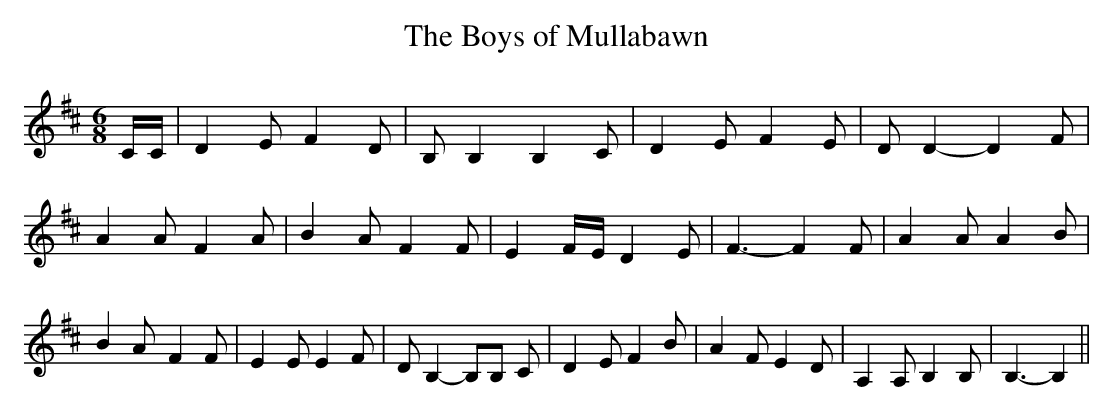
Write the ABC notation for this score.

X:1
T:The Boys of Mullabawn
M:6/8
L:1/4
K:D
 C/4C/4| D E/2 F D/2| B,/2 B, B, C/2| D E/2 F E/2| D/2 D- D F/2| A A/2 F A/2|\
 B- A/2 F F/2| EF/4-E/4 D E/2| F3/2- F F/2| A A/2 A B/2| B A/2- F F/2|\
 E E/2 E F/2| D/2 B,- B,/2B,/2 C/2| D E/2 F B/2| A F/2 E D/2| A, A,/2 B, B,/2|\
 B,3/2- B,||
